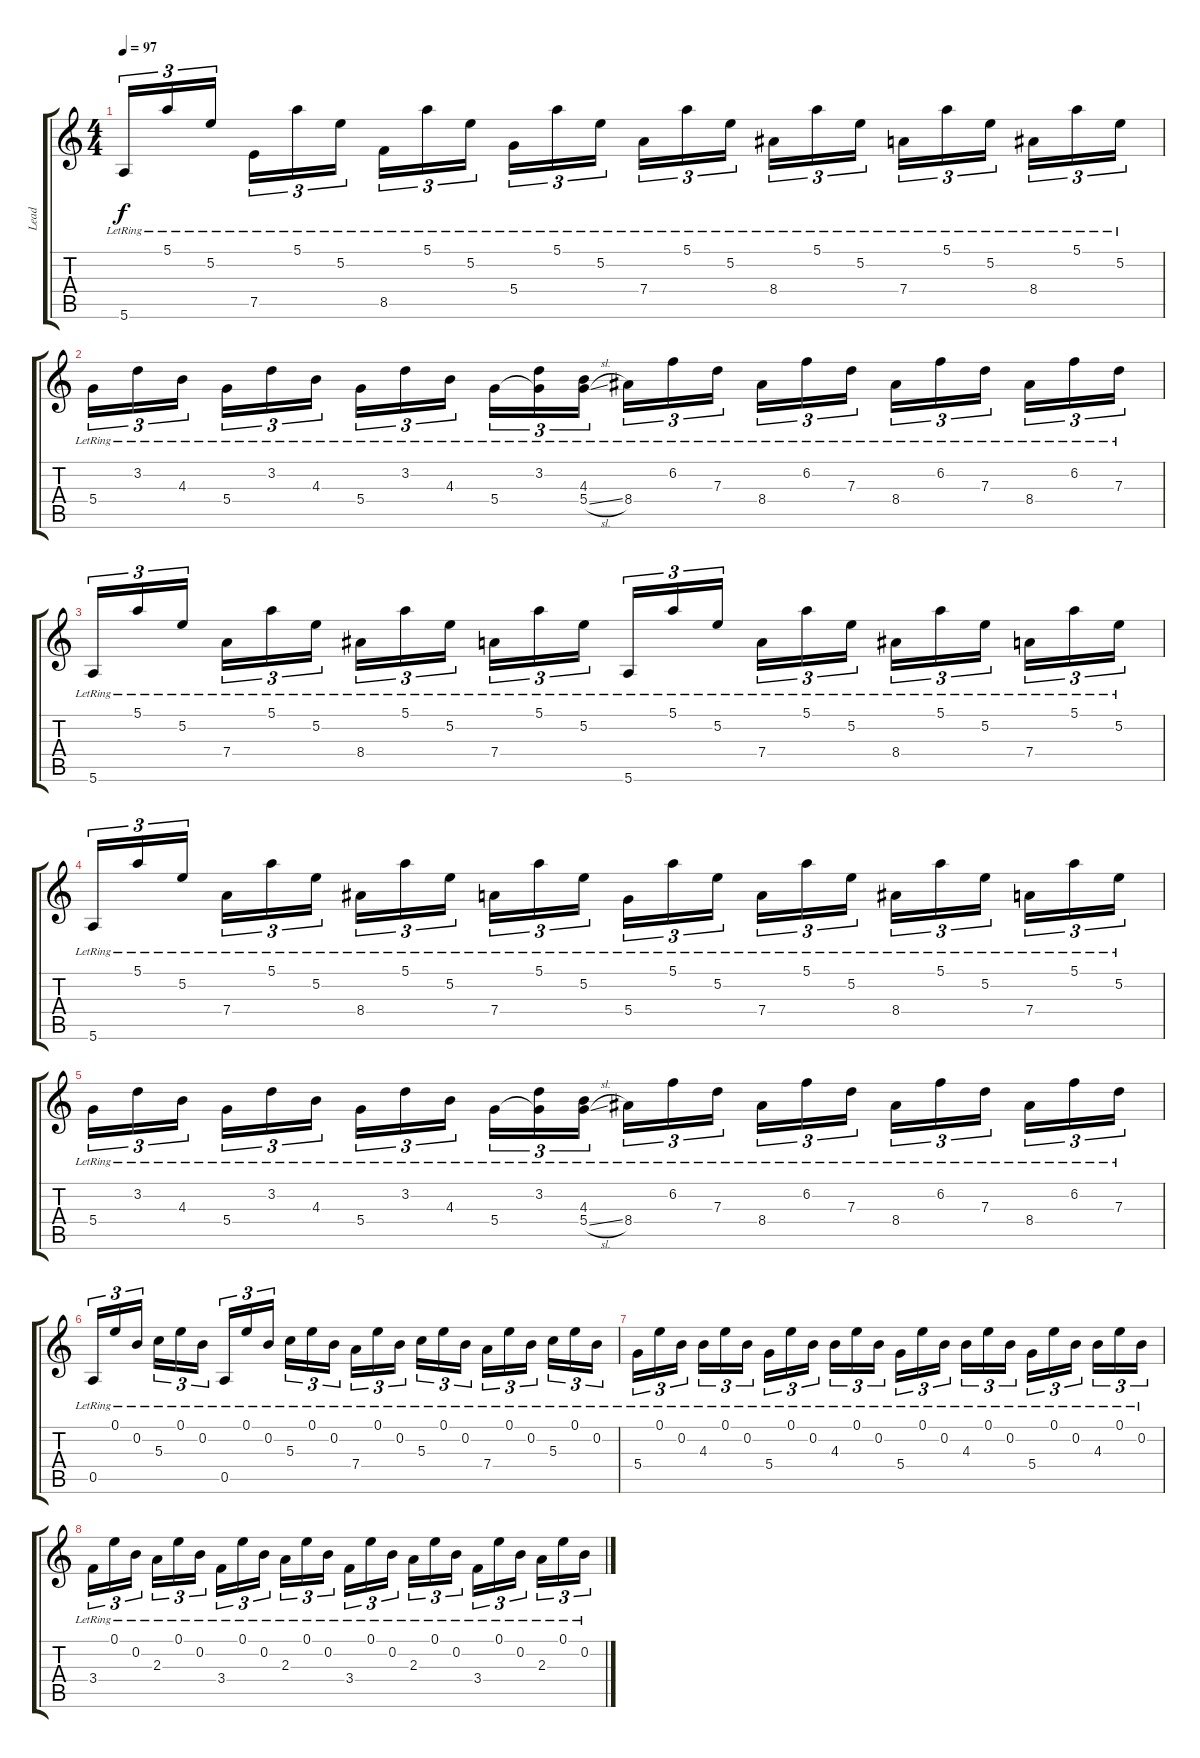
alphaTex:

\track ("Lead" "Lead") {instrument acousticguitarsteel}
\staff {score tabs}
\tuning (E4 B3 G3 D3 A2 E2) {hide}
\ts (4 4)
\tempo 97
\clef g2
\ks c
5.6{lr}.16{tu (3 2) dy f} 5.1{lr}.16{tu (3 2)} 5.2{lr}.16{tu (3 2) beam splitsecondary} 7.5{lr}.16{tu (3 2)} 5.1{lr}.16{tu (3 2)} 5.2{lr}.16{tu (3 2)} 8.5{lr}.16{tu (3 2)} 5.1{lr}.16{tu (3 2)} 5.2{lr}.16{tu (3 2) beam splitsecondary} 5.4{lr}.16{tu (3 2)} 5.1{lr}.16{tu (3 2)} 5.2{lr}.16{tu (3 2)} 7.4{lr}.16{tu (3 2)} 5.1{lr}.16{tu (3 2)} 5.2{lr}.16{tu (3 2) beam splitsecondary} 8.4{lr}.16{tu (3 2)} 5.1{lr}.16{tu (3 2)} 5.2{lr}.16{tu (3 2)} 7.4{lr}.16{tu (3 2)} 5.1{lr}.16{tu (3 2)} 5.2{lr}.16{tu (3 2) beam splitsecondary} 8.4{lr}.16{tu (3 2)} 5.1{lr}.16{tu (3 2)} 5.2{lr}.16{tu (3 2)} |
5.4{lr}.16{tu (3 2)} 3.2{lr}.16{tu (3 2)} 4.3{lr}.16{tu (3 2) beam splitsecondary} 5.4{lr}.16{tu (3 2)} 3.2{lr}.16{tu (3 2)} 4.3{lr}.16{tu (3 2)} 5.4{lr}.16{tu (3 2)} 3.2{lr}.16{tu (3 2)} 4.3{lr}.16{tu (3 2) beam splitsecondary} 5.4{lr}.16{tu (3 2)} (3.2{lr} 5.4{t}).16{tu (3 2)} (4.3{lr} 5.4{sl lr}).16{tu (3 2)} 8.4{lr}.16{tu (3 2)} 6.2{lr}.16{tu (3 2)} 7.3{lr}.16{tu (3 2) beam splitsecondary} 8.4{lr}.16{tu (3 2)} 6.2{lr}.16{tu (3 2)} 7.3{lr}.16{tu (3 2)} 8.4{lr}.16{tu (3 2)} 6.2{lr}.16{tu (3 2)} 7.3{lr}.16{tu (3 2) beam splitsecondary} 8.4{lr}.16{tu (3 2)} 6.2{lr}.16{tu (3 2)} 7.3{lr}.16{tu (3 2)} |
5.6{lr}.16{tu (3 2)} 5.1{lr}.16{tu (3 2)} 5.2{lr}.16{tu (3 2) beam splitsecondary} 7.4{lr}.16{tu (3 2)} 5.1{lr}.16{tu (3 2)} 5.2{lr}.16{tu (3 2)} 8.4{lr}.16{tu (3 2)} 5.1{lr}.16{tu (3 2)} 5.2{lr}.16{tu (3 2) beam splitsecondary} 7.4{lr}.16{tu (3 2)} 5.1{lr}.16{tu (3 2)} 5.2{lr}.16{tu (3 2)} 5.6{lr}.16{tu (3 2)} 5.1{lr}.16{tu (3 2)} 5.2{lr}.16{tu (3 2) beam splitsecondary} 7.4{lr}.16{tu (3 2)} 5.1{lr}.16{tu (3 2)} 5.2{lr}.16{tu (3 2)} 8.4{lr}.16{tu (3 2)} 5.1{lr}.16{tu (3 2)} 5.2{lr}.16{tu (3 2) beam splitsecondary} 7.4{lr}.16{tu (3 2)} 5.1{lr}.16{tu (3 2)} 5.2{lr}.16{tu (3 2)} |
5.6{lr}.16{tu (3 2)} 5.1{lr}.16{tu (3 2)} 5.2{lr}.16{tu (3 2) beam splitsecondary} 7.4{lr}.16{tu (3 2)} 5.1{lr}.16{tu (3 2)} 5.2{lr}.16{tu (3 2)} 8.4{lr}.16{tu (3 2)} 5.1{lr}.16{tu (3 2)} 5.2{lr}.16{tu (3 2) beam splitsecondary} 7.4{lr}.16{tu (3 2)} 5.1{lr}.16{tu (3 2)} 5.2{lr}.16{tu (3 2)} 5.4{lr}.16{tu (3 2)} 5.1{lr}.16{tu (3 2)} 5.2{lr}.16{tu (3 2) beam splitsecondary} 7.4{lr}.16{tu (3 2)} 5.1{lr}.16{tu (3 2)} 5.2{lr}.16{tu (3 2)} 8.4{lr}.16{tu (3 2)} 5.1{lr}.16{tu (3 2)} 5.2{lr}.16{tu (3 2) beam splitsecondary} 7.4{lr}.16{tu (3 2)} 5.1{lr}.16{tu (3 2)} 5.2{lr}.16{tu (3 2)} |
5.4{lr}.16{tu (3 2)} 3.2{lr}.16{tu (3 2)} 4.3{lr}.16{tu (3 2) beam splitsecondary} 5.4{lr}.16{tu (3 2)} 3.2{lr}.16{tu (3 2)} 4.3{lr}.16{tu (3 2)} 5.4{lr}.16{tu (3 2)} 3.2{lr}.16{tu (3 2)} 4.3{lr}.16{tu (3 2) beam splitsecondary} 5.4{lr}.16{tu (3 2)} (3.2{lr} 5.4{t}).16{tu (3 2)} (4.3{lr} 5.4{sl lr}).16{tu (3 2)} 8.4{lr}.16{tu (3 2)} 6.2{lr}.16{tu (3 2)} 7.3{lr}.16{tu (3 2) beam splitsecondary} 8.4{lr}.16{tu (3 2)} 6.2{lr}.16{tu (3 2)} 7.3{lr}.16{tu (3 2)} 8.4{lr}.16{tu (3 2)} 6.2{lr}.16{tu (3 2)} 7.3{lr}.16{tu (3 2) beam splitsecondary} 8.4{lr}.16{tu (3 2)} 6.2{lr}.16{tu (3 2)} 7.3{lr}.16{tu (3 2)} |
0.5{lr}.16{tu (3 2)} 0.1{lr}.16{tu (3 2)} 0.2{lr}.16{tu (3 2) beam splitsecondary} 5.3{lr}.16{tu (3 2)} 0.1{lr}.16{tu (3 2)} 0.2{lr}.16{tu (3 2)} 0.5{lr}.16{tu (3 2)} 0.1{lr}.16{tu (3 2)} 0.2{lr}.16{tu (3 2) beam splitsecondary} 5.3{lr}.16{tu (3 2)} 0.1{lr}.16{tu (3 2)} 0.2{lr}.16{tu (3 2)} 7.4{lr}.16{tu (3 2)} 0.1{lr}.16{tu (3 2)} 0.2{lr}.16{tu (3 2) beam splitsecondary} 5.3{lr}.16{tu (3 2)} 0.1{lr}.16{tu (3 2)} 0.2{lr}.16{tu (3 2)} 7.4{lr}.16{tu (3 2)} 0.1{lr}.16{tu (3 2)} 0.2{lr}.16{tu (3 2) beam splitsecondary} 5.3{lr}.16{tu (3 2)} 0.1{lr}.16{tu (3 2)} 0.2{lr}.16{tu (3 2)} |
5.4{lr}.16{tu (3 2)} 0.1{lr}.16{tu (3 2)} 0.2{lr}.16{tu (3 2) beam splitsecondary} 4.3{lr}.16{tu (3 2)} 0.1{lr}.16{tu (3 2)} 0.2{lr}.16{tu (3 2)} 5.4{lr}.16{tu (3 2)} 0.1{lr}.16{tu (3 2)} 0.2{lr}.16{tu (3 2) beam splitsecondary} 4.3{lr}.16{tu (3 2)} 0.1{lr}.16{tu (3 2)} 0.2{lr}.16{tu (3 2)} 5.4{lr}.16{tu (3 2)} 0.1{lr}.16{tu (3 2)} 0.2{lr}.16{tu (3 2) beam splitsecondary} 4.3{lr}.16{tu (3 2)} 0.1{lr}.16{tu (3 2)} 0.2{lr}.16{tu (3 2)} 5.4{lr}.16{tu (3 2)} 0.1{lr}.16{tu (3 2)} 0.2{lr}.16{tu (3 2) beam splitsecondary} 4.3{lr}.16{tu (3 2)} 0.1{lr}.16{tu (3 2)} 0.2{lr}.16{tu (3 2)} |
3.4{lr}.16{tu (3 2)} 0.1{lr}.16{tu (3 2)} 0.2{lr}.16{tu (3 2) beam splitsecondary} 2.3{lr}.16{tu (3 2)} 0.1{lr}.16{tu (3 2)} 0.2{lr}.16{tu (3 2)} 3.4{lr}.16{tu (3 2)} 0.1{lr}.16{tu (3 2)} 0.2{lr}.16{tu (3 2) beam splitsecondary} 2.3{lr}.16{tu (3 2)} 0.1{lr}.16{tu (3 2)} 0.2{lr}.16{tu (3 2)} 3.4{lr}.16{tu (3 2)} 0.1{lr}.16{tu (3 2)} 0.2{lr}.16{tu (3 2) beam splitsecondary} 2.3{lr}.16{tu (3 2)} 0.1{lr}.16{tu (3 2)} 0.2{lr}.16{tu (3 2)} 3.4{lr}.16{tu (3 2)} 0.1{lr}.16{tu (3 2)} 0.2{lr}.16{tu (3 2) beam splitsecondary} 2.3{lr}.16{tu (3 2)} 0.1{lr}.16{tu (3 2)} 0.2{lr}.16{tu (3 2)}
